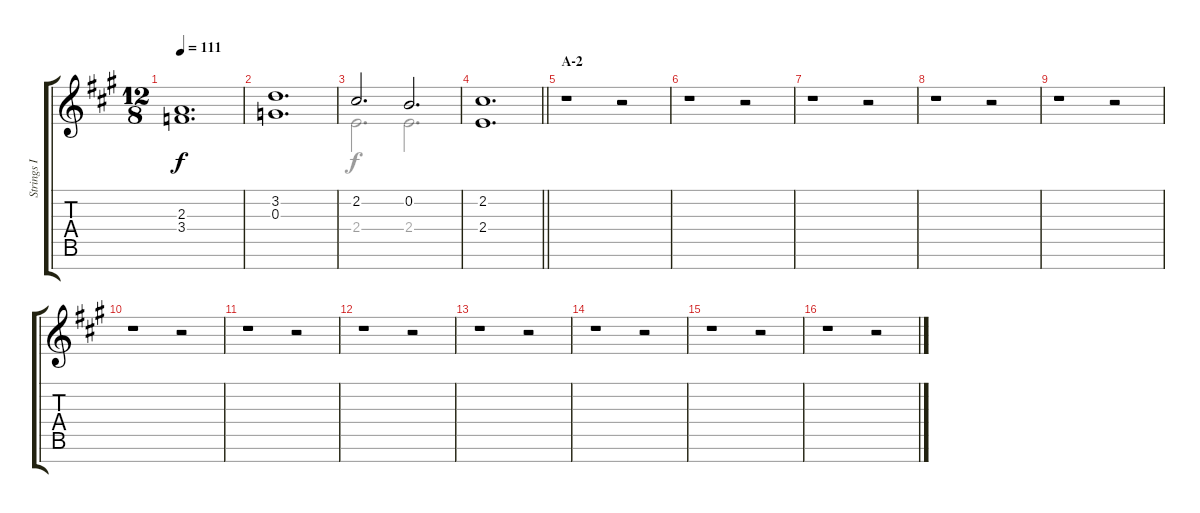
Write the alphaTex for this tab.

\track ("Strings I" "Strings I") {instrument stringensemble1}
\staff {score tabs}
\tuning (E5 B4 G4 D4 A3 E3 B2) {hide}
\voice
\ts (12 8)
\tempo 111
\clef g2
\ks a
(2.3 3.4).1{d dy f} |
(3.2 0.3).1{d} |
2.2.2{d} 0.2.2{d} |
\barLineRight lightlight
(2.2 2.4).1{d} |
\section ("" "A-2")
r.1 r.2 |
r.1 r.2 |
r.1 r.2 |
r.1 r.2 |
r.1 r.2 |
r.1 r.2 |
r.1 r.2 |
r.1 r.2 |
r.1 r.2 |
r.1 r.2 |
r.1 r.2 |
r.1 r.2
\voice
\clef g2
\ottava regular
\simile none
\ks a
|
|
2.4.2{d} 2.4.2{d} |
\barLineRight lightlight
|
|
|
|
|
|
|
|
|
|
|
|
